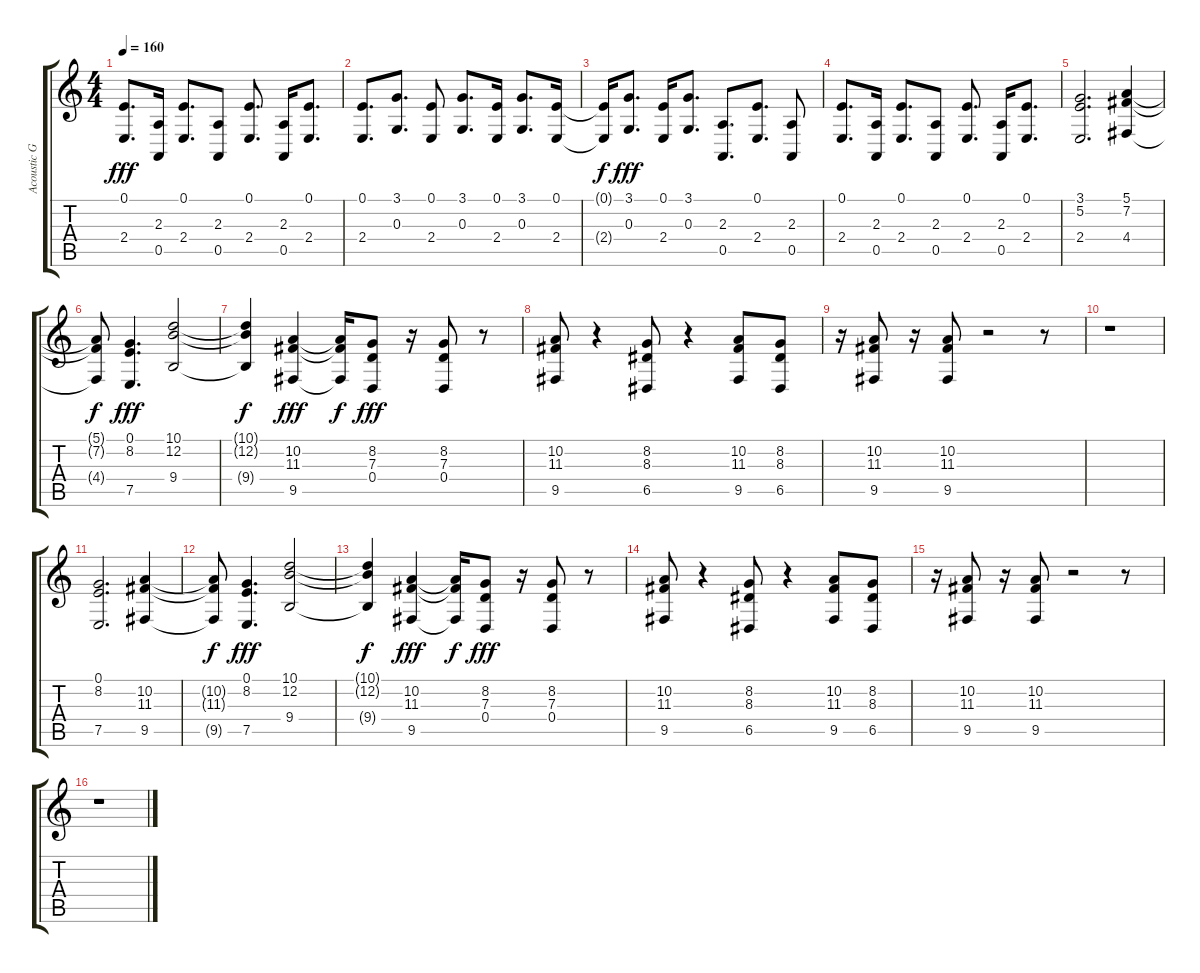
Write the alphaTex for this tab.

\track ("Acoustic Grand Piano" "Acoustic G") {instrument acousticgrandpiano}
\staff {score tabs}
\tuning (E4 B3 G3 D3 A2 E2) {hide}
\ts (4 4)
\tempo 160
\clef g2
\ks c
(0.1 2.4).8{d dy fff} (2.3 0.5).16 (0.1 2.4).8{d} (2.3 0.5).8 (0.1 2.4).8{d} (2.3 0.5).16 (0.1 2.4).8{d} |
(0.1 2.4).8{d} (3.1 0.3).8{d} (0.1 2.4).8 (3.1 0.3).8{d} (0.1 2.4).16 (3.1 0.3).8{d} (0.1 2.4).16 |
(0.1{t} 2.4{t}).16{dy f} (3.1 0.3).8{d dy fff} (0.1 2.4).16 (3.1 0.3).8{d} (2.3 0.5).8{d} (0.1 2.4).8{d} (2.3 0.5).8 |
(0.1 2.4).8{d} (2.3 0.5).16 (0.1 2.4).8{d} (2.3 0.5).8 (0.1 2.4).8{d} (2.3 0.5).16 (0.1 2.4).8{d} |
(3.1 5.2 2.4).2{d} (5.1 7.2 4.4).4 |
(5.1{t} 7.2{t} 4.4{t}).8{dy f} (0.1 8.2 7.5).4{d dy fff} (10.1 12.2 9.4).2 |
(10.1{t} 12.2{t} 9.4{t}).4{dy f} (10.2 11.3 9.5).4{dy fff} (10.2{t} 11.3{t} 9.5{t}).16{dy f} (8.2 7.3 0.4).8{dy fff} r.16 (8.2 7.3 0.4).8 r.8 |
(10.2 11.3 9.5).8 r.4 (8.2 8.3 6.5).8 r.4 (10.2 11.3 9.5).8 (8.2 8.3 6.5).8 |
r.16 (10.2 11.3 9.5).8 r.16 (10.2 11.3 9.5).8 r.2 r.8 |
r.1 |
(0.1 8.2 7.5).2{d} (10.2 11.3 9.5).4 |
(10.2{t} 11.3{t} 9.5{t}).8{dy f} (0.1 8.2 7.5).4{d dy fff} (10.1 12.2 9.4).2 |
(10.1{t} 12.2{t} 9.4{t}).4{dy f} (10.2 11.3 9.5).4{dy fff} (10.2{t} 11.3{t} 9.5{t}).16{dy f} (8.2 7.3 0.4).8{dy fff} r.16 (8.2 7.3 0.4).8 r.8 |
(10.2 11.3 9.5).8 r.4 (8.2 8.3 6.5).8 r.4 (10.2 11.3 9.5).8 (8.2 8.3 6.5).8 |
r.16 (10.2 11.3 9.5).8 r.16 (10.2 11.3 9.5).8 r.2 r.8 |
r.1
